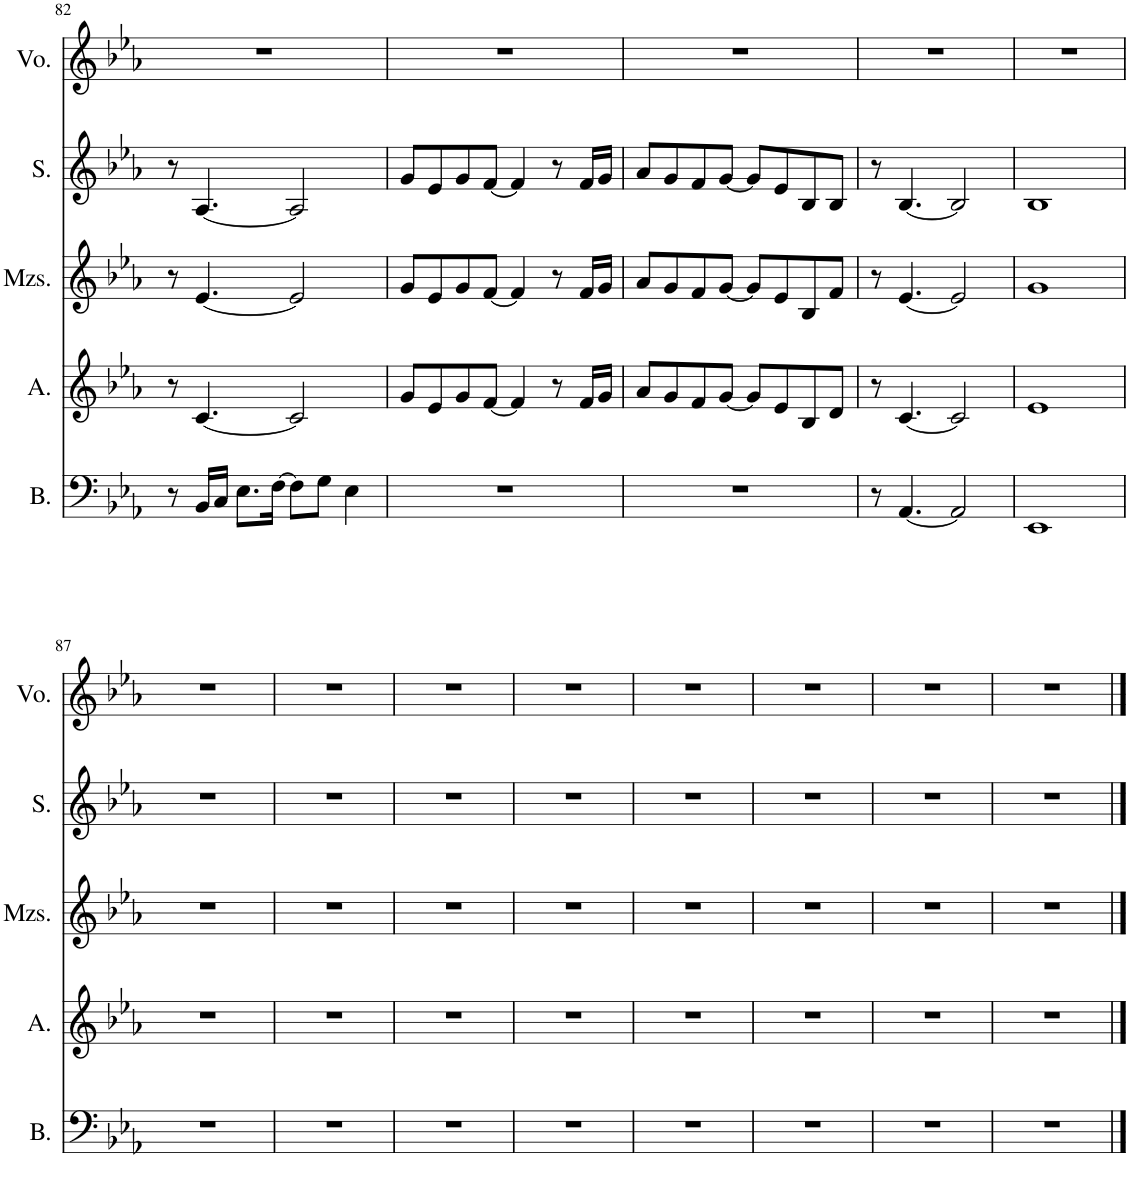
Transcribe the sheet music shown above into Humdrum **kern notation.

**kern	**kern	**kern	**kern	**kern
*part5	*part4	*part3	*part2	*part1
*staff5	*staff4	*staff3	*staff2	*staff1
*I"Bass	*I"Alto	*I"Mezzosoprano	*I"Soprano	*I"Voice
*I'B.	*I'A.	*I'Mzs.	*I'S.	*I'Vo.
!!LO:PB:g=z
*clefF4	*clefG2	*clefG2	*clefG2	*clefG2
*k[b-e-a-]	*k[b-e-a-]	*k[b-e-a-]	*k[b-e-a-]	*k[b-e-a-]
*M4/4	*M4/4	*M4/4	*M4/4	*M4/4
*met(c)	*met(c)	*met(c)	*met(c)	*met(c)
=82	=82	=82	=82	=82
8r	8r	8r	8r	1r
16BB-/LL	[4.c/	[4.e-/	[4.A-/	.
16C/JJ	.	.	.	.
8.E-\L	.	.	.	.
[16F\Jk	.	.	.	.
8F\L]	2c/]	2e-/]	2A-/]	.
8G\J	.	.	.	.
4E-\	.	.	.	.
=83	=83	=83	=83	=83
1r	8g/L	8g/L	8g/L	1r
.	8e-/	8e-/	8e-/	.
.	8g/	8g/	8g/	.
.	[8f/J	[8f/J	[8f/J	.
.	4f/]	4f/]	4f/]	.
.	8r	8r	8r	.
.	16f/LL	16f/LL	16f/LL	.
.	16g/JJ	16g/JJ	16g/JJ	.
=84	=84	=84	=84	=84
1r	8a-/L	8a-/L	8a-/L	1r
.	8g/	8g/	8g/	.
.	8f/	8f/	8f/	.
.	[8g/J	[8g/J	[8g/J	.
.	8g/L]	8g/L]	8g/L]	.
.	8e-/	8e-/	8e-/	.
.	8B-/	8B-/	8B-/	.
.	8d/J	8f/J	8B-/J	.
=85	=85	=85	=85	=85
8r	8r	8r	8r	1r
[4.AA-/	[4.c/	[4.e-/	[4.B-/	.
2AA-/]	2c/]	2e-/]	2B-/]	.
=86	=86	=86	=86	=86
1EE-	1e-	1g	1B-	1r
!!LO:LB:g=z
=87	=87	=87	=87	=87
1r	1r	1r	1r	1r
=88	=88	=88	=88	=88
1r	1r	1r	1r	1r
=89	=89	=89	=89	=89
1r	1r	1r	1r	1r
=90	=90	=90	=90	=90
1r	1r	1r	1r	1r
=91	=91	=91	=91	=91
1r	1r	1r	1r	1r
=92	=92	=92	=92	=92
1r	1r	1r	1r	1r
=93	=93	=93	=93	=93
1r	1r	1r	1r	1r
=94	=94	=94	=94	=94
1r	1r	1r	1r	1r
==	==	==	==	==
*-	*-	*-	*-	*-
